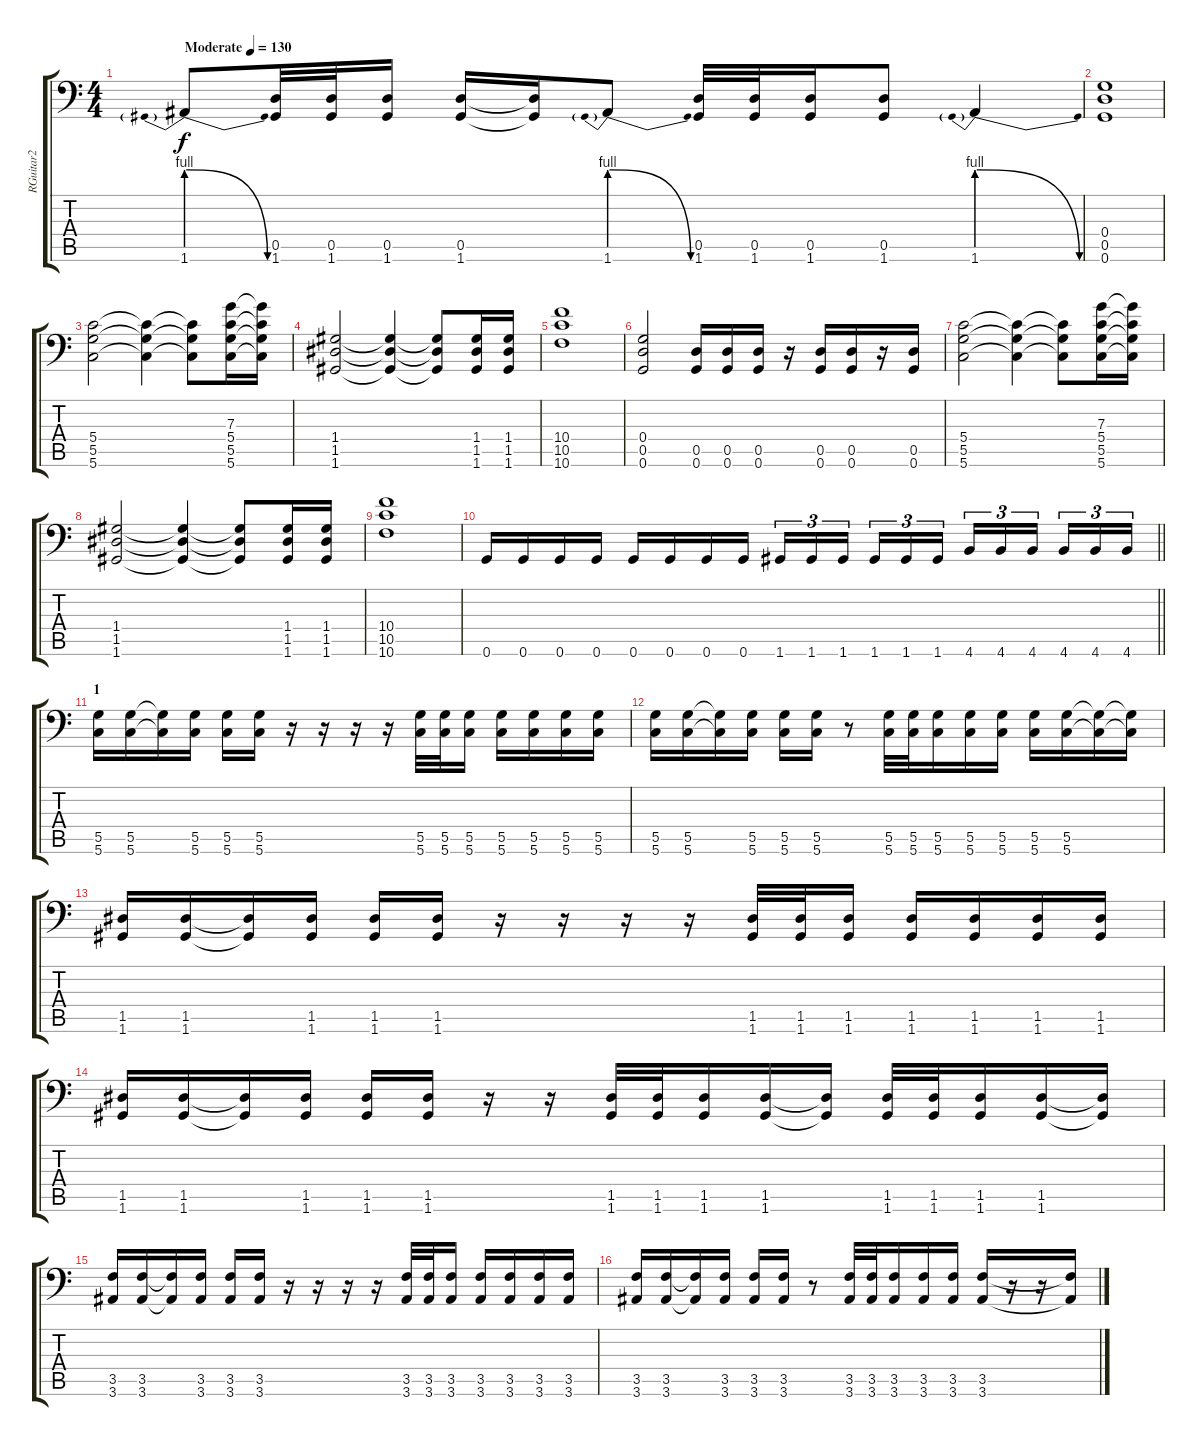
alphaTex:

\track ("RGuitar2" "RGuitar2") {instrument distortionguitar}
\staff {score tabs}
\tuning (A3 E3 C3 G2 D2 G1) {hide}
\ts (4 4)
\tempo (130 "Moderate")
\clef f4
\ks c
1.6{be (prebendrelease 0 4 60 0)}.8{dy f instrument distortionguitar} (0.5 1.6).32 (0.5 1.6).32 (0.5 1.6).16 (0.5 1.6).16 (0.5{t} 1.6{t}).16 1.6{be (prebendrelease 0 4 60 0)}.8 (0.5 1.6).32 (0.5 1.6).32 (0.5 1.6).16 (0.5 1.6).8 1.6{be (prebendrelease 0 4 60 0)}.4 |
(0.4 0.5 0.6).1 |
(5.4 5.5 5.6).2 (5.4{t} 5.5{t} 5.6{t}).4 (5.4{t} 5.5{t} 5.6{t}).8 (7.3 5.4 5.5 5.6).16 (7.3{t} 5.4{t} 5.5{t} 5.6{t}).16 |
(1.4 1.5 1.6).2 (1.4{t} 1.5{t} 1.6{t}).4 (1.4{t} 1.5{t} 1.6{t}).8 (1.4 1.5 1.6).16 (1.4 1.5 1.6).16 |
(10.4 10.5 10.6).1 |
(0.4 0.5 0.6).2 (0.5 0.6).16 (0.5 0.6).16 (0.5 0.6).16 r.16 (0.5 0.6).16 (0.5 0.6).16 r.16 (0.5 0.6).16 |
(5.4 5.5 5.6).2 (5.4{t} 5.5{t} 5.6{t}).4 (5.4{t} 5.5{t} 5.6{t}).8 (7.3 5.4 5.5 5.6).16 (7.3{t} 5.4{t} 5.5{t} 5.6{t}).16 |
(1.4 1.5 1.6).2 (1.4{t} 1.5{t} 1.6{t}).4 (1.4{t} 1.5{t} 1.6{t}).8 (1.4 1.5 1.6).16 (1.4 1.5 1.6).16 |
(10.4 10.5 10.6).1 |
\barLineRight lightlight
0.6.16 0.6.16 0.6.16 0.6.16 0.6.16 0.6.16 0.6.16 0.6.16 1.6.16{tu (3 2)} 1.6.16{tu (3 2)} 1.6.16{tu (3 2) beam splitsecondary} 1.6.16{tu (3 2)} 1.6.16{tu (3 2)} 1.6.16{tu (3 2)} 4.6.16{tu (3 2)} 4.6.16{tu (3 2)} 4.6.16{tu (3 2) beam splitsecondary} 4.6.16{tu (3 2)} 4.6.16{tu (3 2)} 4.6.16{tu (3 2)} |
\section ("" "1 ")
(5.5 5.6).16 (5.5 5.6).16 (5.5{t} 5.6{t}).16 (5.5 5.6).16 (5.5 5.6).16 (5.5 5.6).16 r.16 r.16 r.16 r.16 (5.5 5.6).32 (5.5 5.6).32 (5.5 5.6).16 (5.5 5.6).16 (5.5 5.6).16 (5.5 5.6).16 (5.5 5.6).16 |
(5.5 5.6).16 (5.5 5.6).16 (5.5{t} 5.6{t}).16 (5.5 5.6).16 (5.5 5.6).16 (5.5 5.6).16 r.8 (5.5 5.6).32 (5.5 5.6).32 (5.5 5.6).16 (5.5 5.6).16 (5.5 5.6).16 (5.5 5.6).16 (5.5 5.6).16 (5.5{t} 5.6{t}).16 (5.5{t} 5.6{t}).16 |
(1.5 1.6).16 (1.5 1.6).16 (1.5{t} 1.6{t}).16 (1.5 1.6).16 (1.5 1.6).16 (1.5 1.6).16 r.16 r.16 r.16 r.16 (1.5 1.6).32 (1.5 1.6).32 (1.5 1.6).16 (1.5 1.6).16 (1.5 1.6).16 (1.5 1.6).16 (1.5 1.6).16 |
(1.5 1.6).16 (1.5 1.6).16 (1.5{t} 1.6{t}).16 (1.5 1.6).16 (1.5 1.6).16 (1.5 1.6).16 r.16 r.16 (1.5 1.6).32 (1.5 1.6).32 (1.5 1.6).16 (1.5 1.6).16 (1.5{t} 1.6{t}).16 (1.5 1.6).32 (1.5 1.6).32 (1.5 1.6).16 (1.5 1.6).16 (1.5{t} 1.6{t}).16 |
(3.5 3.6).16 (3.5 3.6).16 (3.5{t} 3.6{t}).16 (3.5 3.6).16 (3.5 3.6).16 (3.5 3.6).16 r.16 r.16 r.16 r.16 (3.5 3.6).32 (3.5 3.6).32 (3.5 3.6).16 (3.5 3.6).16 (3.5 3.6).16 (3.5 3.6).16 (3.5 3.6).16 |
(3.5 3.6).16 (3.5 3.6).16 (3.5{t} 3.6{t}).16 (3.5 3.6).16 (3.5 3.6).16 (3.5 3.6).16 r.8 (3.5 3.6).32 (3.5 3.6).32 (3.5 3.6).16 (3.5 3.6).16 (3.5 3.6).16 (3.5 3.6).16 r.16 r.16 (3.5{t} 3.6{t}).16
